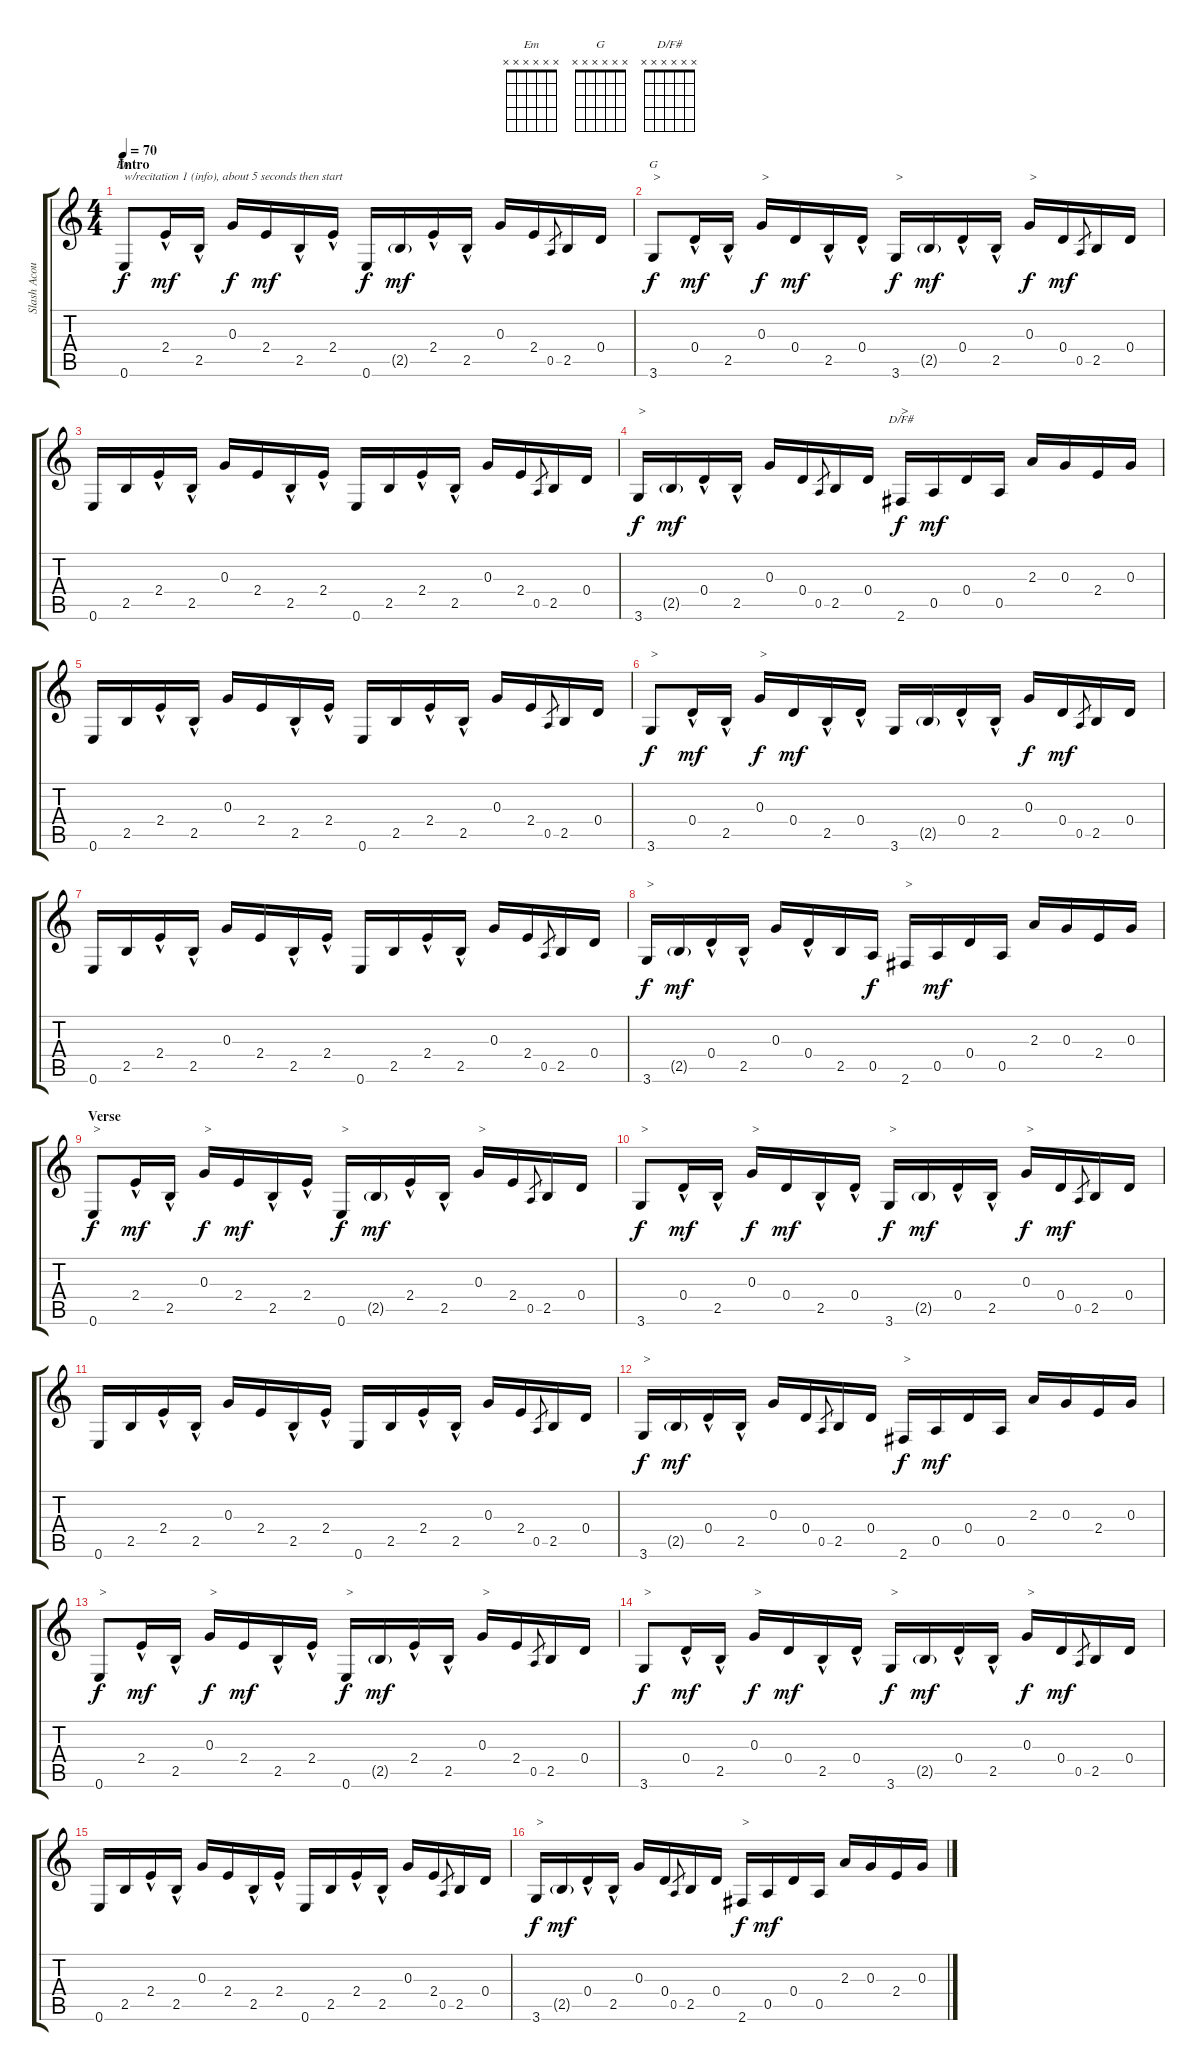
\track ("Slash Acoustic " "Slash Acou") {instrument acousticguitarsteel}
\staff {score tabs}
\tuning (E4 B3 G3 D3 A2 E2) {hide}
\chord ("Em" x x x x x x) {firstfret 0}
\chord ("G" x x x x x x) {firstfret 0}
\chord ("D/F#" x x x x x x) {firstfret 0}
\ts (4 4)
\section ("" "Intro")
\tempo 70
\clef g2
\ks c
0.6.8{ch "Em" txt "w/recitation 1 (info), about 5 seconds then start" dy f instrument acousticguitarsteel} 2.4{hac}.16{dy mf} 2.5{hac}.16 0.3.16{dy f} 2.4.16{dy mf} 2.5{hac}.16 2.4{hac}.16 0.6.16{dy f} 2.5{g}.16{dy mf} 2.4{hac}.16 2.5{hac}.16 0.3.16 2.4.16 0.5.8{gr} 2.5.16 0.4.16 |
3.6.8{ch "G" txt ">" dy f} 0.4{hac}.16{dy mf} 2.5{hac}.16 0.3.16{txt ">" dy f} 0.4.16{dy mf} 2.5{hac}.16 0.4{hac}.16 3.6.16{txt ">" dy f} 2.5{g}.16{dy mf} 0.4{hac}.16 2.5{hac}.16 0.3.16{txt ">" dy f} 0.4.16{dy mf} 0.5.8{gr} 2.5.16 0.4.16 |
0.6.16 2.5.16 2.4{hac}.16 2.5{hac}.16 0.3.16 2.4.16 2.5{hac}.16 2.4{hac}.16 0.6.16 2.5.16 2.4{hac}.16 2.5{hac}.16 0.3.16 2.4.16 0.5.8{gr} 2.5.16 0.4.16 |
3.6.16{txt ">" dy f} 2.5{g}.16{dy mf} 0.4{hac}.16 2.5{hac}.16 0.3.16 0.4.16 0.5.8{gr} 2.5.16 0.4.16 2.6.16{ch "D/F#" txt ">" dy f} 0.5.16{dy mf} 0.4.16 0.5.16 2.3.16 0.3.16 2.4.16 0.3.16 |
0.6.16 2.5.16 2.4{hac}.16 2.5{hac}.16 0.3.16 2.4.16 2.5{hac}.16 2.4{hac}.16 0.6.16 2.5.16 2.4{hac}.16 2.5{hac}.16 0.3.16 2.4.16 0.5.8{gr} 2.5.16 0.4.16 |
3.6.8{txt ">" dy f} 0.4{hac}.16{dy mf} 2.5{hac}.16 0.3.16{txt ">" dy f} 0.4.16{dy mf} 2.5{hac}.16 0.4{hac}.16 3.6.16 2.5{g}.16 0.4{hac}.16 2.5{hac}.16 0.3.16{dy f} 0.4.16{dy mf} 0.5.8{gr} 2.5.16 0.4.16 |
0.6.16 2.5.16 2.4{hac}.16 2.5{hac}.16 0.3.16 2.4.16 2.5{hac}.16 2.4{hac}.16 0.6.16 2.5.16 2.4{hac}.16 2.5{hac}.16 0.3.16 2.4.16 0.5.8{gr} 2.5.16 0.4.16 |
3.6.16{txt ">" dy f} 2.5{g}.16{dy mf} 0.4{hac}.16 2.5{hac}.16 0.3.16 0.4{hac}.16 2.5.16 0.5.16{dy f} 2.6.16{txt ">"} 0.5.16{dy mf} 0.4.16 0.5.16 2.3.16 0.3.16 2.4.16 0.3.16 |
\section ("" "Verse")
0.6.8{txt ">" dy f} 2.4{hac}.16{dy mf} 2.5{hac}.16 0.3.16{txt ">" dy f} 2.4.16{dy mf} 2.5{hac}.16 2.4{hac}.16 0.6.16{txt ">" dy f} 2.5{g}.16{dy mf} 2.4{hac}.16 2.5{hac}.16 0.3.16{txt ">"} 2.4.16 0.5.8{gr} 2.5.16 0.4.16 |
3.6.8{txt ">" dy f} 0.4{hac}.16{dy mf} 2.5{hac}.16 0.3.16{txt ">" dy f} 0.4.16{dy mf} 2.5{hac}.16 0.4{hac}.16 3.6.16{txt ">" dy f} 2.5{g}.16{dy mf} 0.4{hac}.16 2.5{hac}.16 0.3.16{txt ">" dy f} 0.4.16{dy mf} 0.5.8{gr} 2.5.16 0.4.16 |
0.6.16 2.5.16 2.4{hac}.16 2.5{hac}.16 0.3.16 2.4.16 2.5{hac}.16 2.4{hac}.16 0.6.16 2.5.16 2.4{hac}.16 2.5{hac}.16 0.3.16 2.4.16 0.5.8{gr} 2.5.16 0.4.16 |
3.6.16{txt ">" dy f} 2.5{g}.16{dy mf} 0.4{hac}.16 2.5{hac}.16 0.3.16 0.4.16 0.5.8{gr} 2.5.16 0.4.16 2.6.16{txt ">" dy f} 0.5.16{dy mf} 0.4.16 0.5.16 2.3.16 0.3.16 2.4.16 0.3.16 |
0.6.8{txt ">" dy f} 2.4{hac}.16{dy mf} 2.5{hac}.16 0.3.16{txt ">" dy f} 2.4.16{dy mf} 2.5{hac}.16 2.4{hac}.16 0.6.16{txt ">" dy f} 2.5{g}.16{dy mf} 2.4{hac}.16 2.5{hac}.16 0.3.16{txt ">"} 2.4.16 0.5.8{gr} 2.5.16 0.4.16 |
3.6.8{txt ">" dy f} 0.4{hac}.16{dy mf} 2.5{hac}.16 0.3.16{txt ">" dy f} 0.4.16{dy mf} 2.5{hac}.16 0.4{hac}.16 3.6.16{txt ">" dy f} 2.5{g}.16{dy mf} 0.4{hac}.16 2.5{hac}.16 0.3.16{txt ">" dy f} 0.4.16{dy mf} 0.5.8{gr} 2.5.16 0.4.16 |
0.6.16 2.5.16 2.4{hac}.16 2.5{hac}.16 0.3.16 2.4.16 2.5{hac}.16 2.4{hac}.16 0.6.16 2.5.16 2.4{hac}.16 2.5{hac}.16 0.3.16 2.4.16 0.5.8{gr} 2.5.16 0.4.16 |
3.6.16{txt ">" dy f} 2.5{g}.16{dy mf} 0.4{hac}.16 2.5{hac}.16 0.3.16 0.4.16 0.5.8{gr} 2.5.16 0.4.16 2.6.16{txt ">" dy f} 0.5.16{dy mf} 0.4.16 0.5.16 2.3.16 0.3.16 2.4.16 0.3.16
